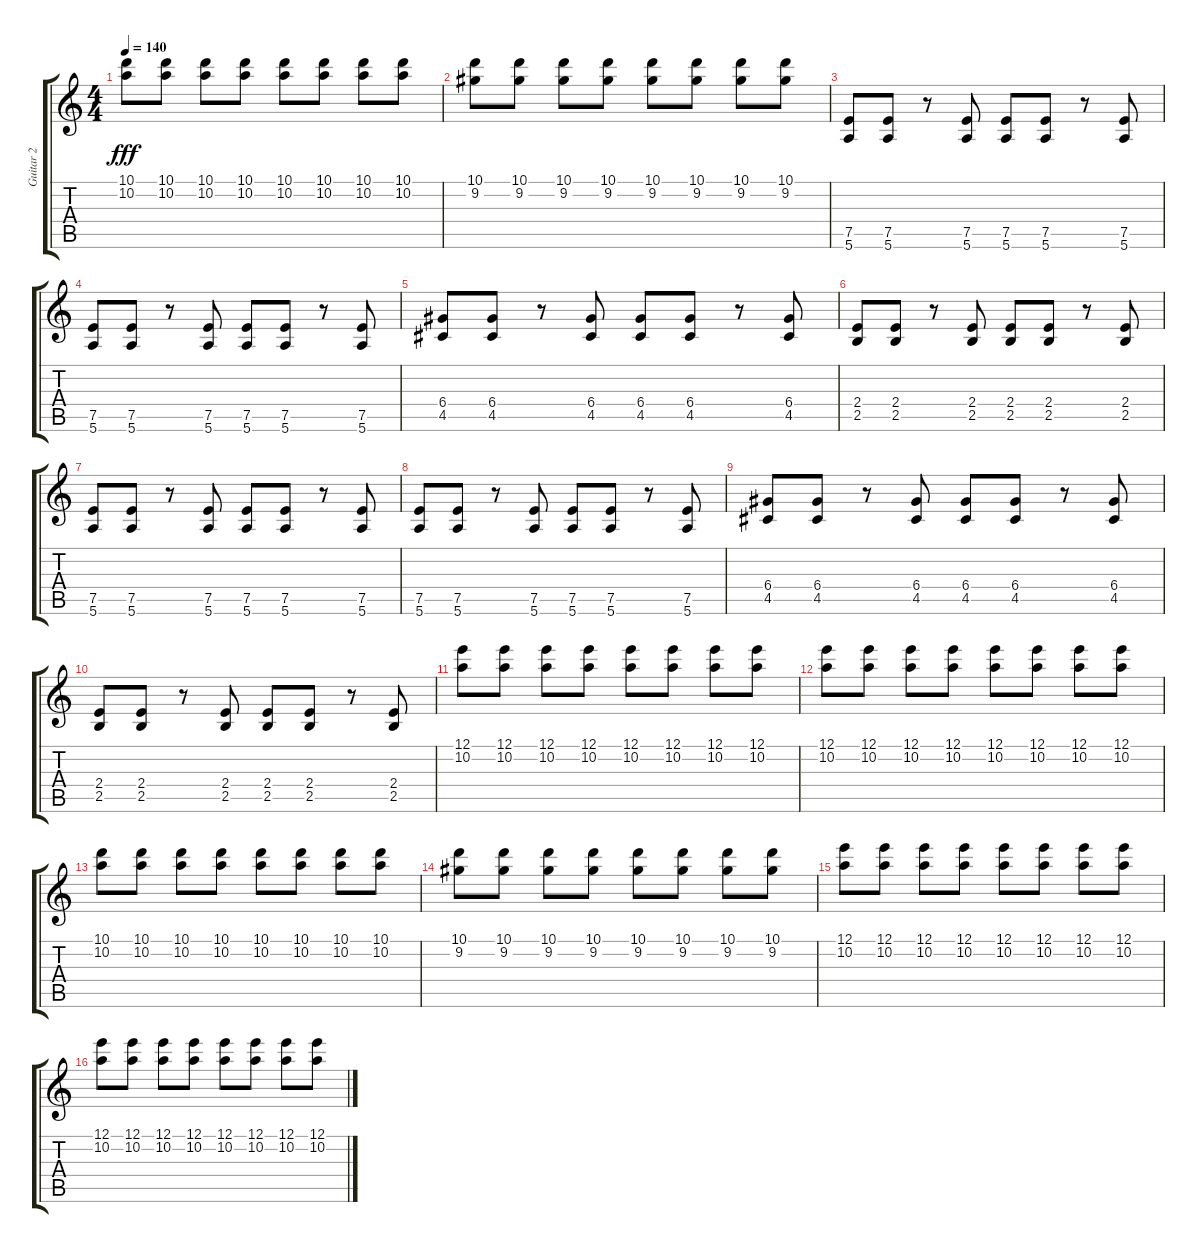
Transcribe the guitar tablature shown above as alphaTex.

\track ("Guitar 2" "Guitar 2") {instrument distortionguitar}
\staff {score tabs}
\tuning (E4 B3 G3 D3 A2 E2) {hide}
\ts (4 4)
\tempo 140
\clef g2
\ks c
(10.1 10.2).8{dy fff} (10.1 10.2).8 (10.1 10.2).8 (10.1 10.2).8 (10.1 10.2).8 (10.1 10.2).8 (10.1 10.2).8 (10.1 10.2).8 |
(10.1 9.2).8 (10.1 9.2).8 (10.1 9.2).8 (10.1 9.2).8 (10.1 9.2).8 (10.1 9.2).8 (10.1 9.2).8 (10.1 9.2).8 |
(7.5 5.6).8 (7.5 5.6).8 r.8 (7.5 5.6).8 (7.5 5.6).8 (7.5 5.6).8 r.8 (7.5 5.6).8 |
(7.5 5.6).8 (7.5 5.6).8 r.8 (7.5 5.6).8 (7.5 5.6).8 (7.5 5.6).8 r.8 (7.5 5.6).8 |
(6.4 4.5).8 (6.4 4.5).8 r.8 (6.4 4.5).8 (6.4 4.5).8 (6.4 4.5).8 r.8 (6.4 4.5).8 |
(2.4 2.5).8 (2.4 2.5).8 r.8 (2.4 2.5).8 (2.4 2.5).8 (2.4 2.5).8 r.8 (2.4 2.5).8 |
(7.5 5.6).8 (7.5 5.6).8 r.8 (7.5 5.6).8 (7.5 5.6).8 (7.5 5.6).8 r.8 (7.5 5.6).8 |
(7.5 5.6).8 (7.5 5.6).8 r.8 (7.5 5.6).8 (7.5 5.6).8 (7.5 5.6).8 r.8 (7.5 5.6).8 |
(6.4 4.5).8 (6.4 4.5).8 r.8 (6.4 4.5).8 (6.4 4.5).8 (6.4 4.5).8 r.8 (6.4 4.5).8 |
(2.4 2.5).8 (2.4 2.5).8 r.8 (2.4 2.5).8 (2.4 2.5).8 (2.4 2.5).8 r.8 (2.4 2.5).8 |
(12.1 10.2).8 (12.1 10.2).8 (12.1 10.2).8 (12.1 10.2).8 (12.1 10.2).8 (12.1 10.2).8 (12.1 10.2).8 (12.1 10.2).8 |
(12.1 10.2).8 (12.1 10.2).8 (12.1 10.2).8 (12.1 10.2).8 (12.1 10.2).8 (12.1 10.2).8 (12.1 10.2).8 (12.1 10.2).8 |
(10.1 10.2).8 (10.1 10.2).8 (10.1 10.2).8 (10.1 10.2).8 (10.1 10.2).8 (10.1 10.2).8 (10.1 10.2).8 (10.1 10.2).8 |
(10.1 9.2).8 (10.1 9.2).8 (10.1 9.2).8 (10.1 9.2).8 (10.1 9.2).8 (10.1 9.2).8 (10.1 9.2).8 (10.1 9.2).8 |
(12.1 10.2).8 (12.1 10.2).8 (12.1 10.2).8 (12.1 10.2).8 (12.1 10.2).8 (12.1 10.2).8 (12.1 10.2).8 (12.1 10.2).8 |
(12.1 10.2).8 (12.1 10.2).8 (12.1 10.2).8 (12.1 10.2).8 (12.1 10.2).8 (12.1 10.2).8 (12.1 10.2).8 (12.1 10.2).8
